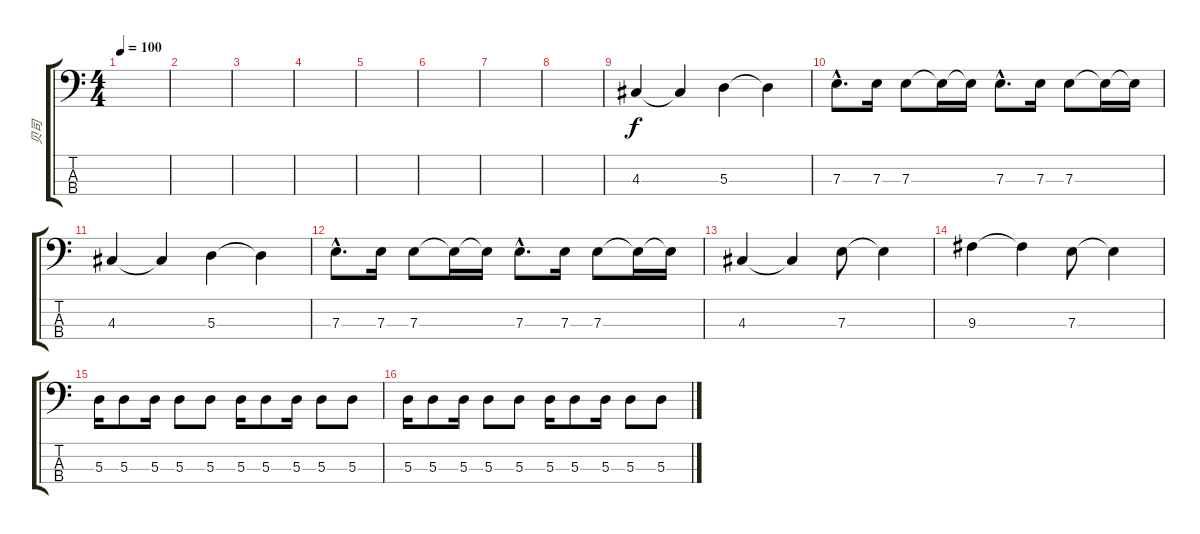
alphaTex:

\track ("贝司" "贝司") {instrument electricbassfinger}
\staff {score tabs}
\tuning (G2 D2 A1 E1) {hide}
\ts (4 4)
\tempo 100
\clef f4
\ks c
|
|
|
|
|
|
|
|
4.3.4 4.3{t}.4 5.3.4 5.3{t}.4 |
7.3{hac}.8{d} 7.3.16 7.3.8 7.3{t}.16 7.3{t}.16 7.3{hac}.8{d} 7.3.16 7.3.8 7.3{t}.16 7.3{t}.16 |
4.3.4 4.3{t}.4 5.3.4 5.3{t}.4 |
7.3{hac}.8{d} 7.3.16 7.3.8 7.3{t}.16 7.3{t}.16 7.3{hac}.8{d} 7.3.16 7.3.8 7.3{t}.16 7.3{t}.16 |
4.3.4 4.3{t}.4 7.3.8 7.3{t}.4 |
9.3.4 9.3{t}.4 7.3.8 7.3{t}.4 |
5.3.16 5.3.8 5.3.16 5.3.8 5.3.8 5.3.16 5.3.8 5.3.16 5.3.8 5.3.8 |
5.3.16 5.3.8 5.3.16 5.3.8 5.3.8 5.3.16 5.3.8 5.3.16 5.3.8 5.3.8
